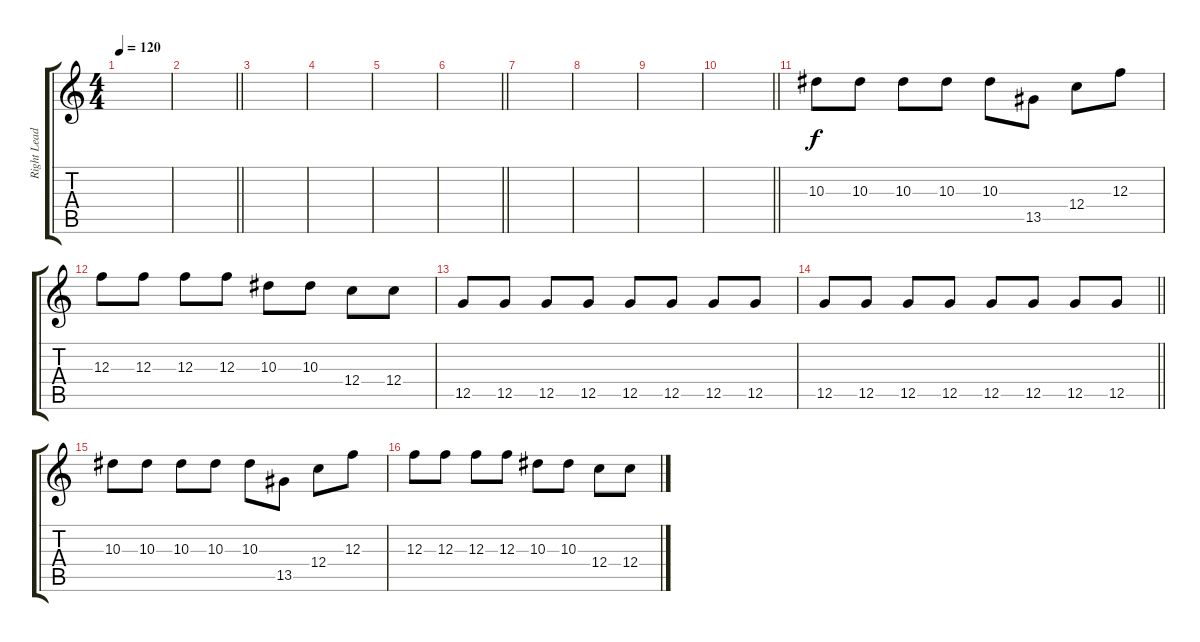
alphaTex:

\track ("Right Lead 2" "Right Lead") {instrument distortionguitar}
\staff {score tabs}
\tuning (D4 A3 F3 C3 G2 C2) {hide}
\ts (4 4)
\tempo 120
\clef g2
\ks c
|
\barLineRight lightlight
|
\section ("" "")
|
|
|
\barLineRight lightlight
|
\section ("" "")
|
|
|
\barLineRight lightlight
|
\section ("" "")
10.3.8 10.3.8 10.3.8 10.3.8 10.3.8 13.5.8 12.4.8 12.3.8 |
12.3.8 12.3.8 12.3.8 12.3.8 10.3.8 10.3.8 12.4.8 12.4.8 |
12.5.8 12.5.8 12.5.8 12.5.8 12.5.8 12.5.8 12.5.8 12.5.8 |
\barLineRight lightlight
12.5.8 12.5.8 12.5.8 12.5.8 12.5.8 12.5.8 12.5.8 12.5.8 |
\section ("" "")
10.3.8 10.3.8 10.3.8 10.3.8 10.3.8 13.5.8 12.4.8 12.3.8 |
12.3.8 12.3.8 12.3.8 12.3.8 10.3.8 10.3.8 12.4.8 12.4.8
